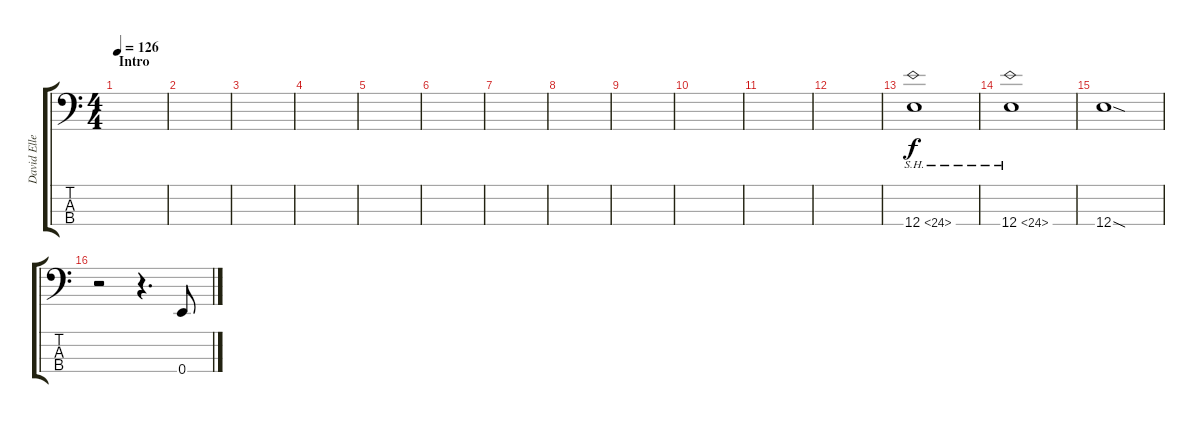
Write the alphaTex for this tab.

\track ("David Ellefson" "David Elle") {instrument slapbass1}
\staff {score tabs}
\tuning (G2 D2 A1 E1) {hide}
\ts (4 4)
\section ("" "Intro")
\tempo 126
\clef f4
\ks c
|
|
|
|
|
|
|
|
|
|
|
|
12.4{sh 12}.1 |
12.4{sh 12}.1 |
12.4{sod}.1 |
r.2 r.4{d} 0.4.8
